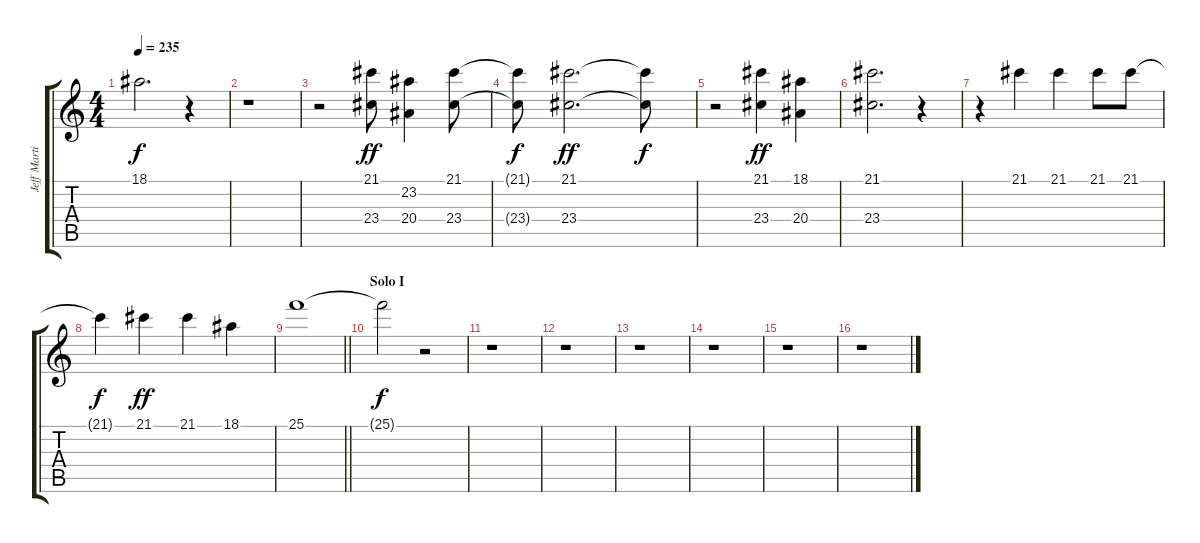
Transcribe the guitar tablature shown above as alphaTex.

\track ("Jeff Martin" "Jeff Marti") {instrument lead6voice}
\staff {score tabs}
\tuning (E4 B3 G3 D3 A2 E2) {hide}
\ts (4 4)
\tempo 235
\clef g2
\ks c
18.1{t}.2{d dy f} r.4 |
r.1 |
r.2 (21.1 23.4).8{dy ff} (23.2 20.4).4 (21.1 23.4).8 |
(21.1{t} 23.4{t}).8{dy f} (21.1 23.4).2{d dy ff} (21.1{t} 23.4{t}).8{dy f} |
r.2 (21.1 23.4).4{dy ff} (18.1 20.4).4 |
(21.1 23.4).2{d} r.4 |
r.4 21.1.4 21.1.4 21.1.8 21.1.8 |
21.1{t}.4{dy f} 21.1.4{dy ff} 21.1.4 18.1.4 |
\barLineRight lightlight
25.1.1 |
\section ("" "Solo I")
25.1{t}.2{dy f} r.2 |
r.1 |
r.1 |
r.1 |
r.1 |
r.1 |
r.1
